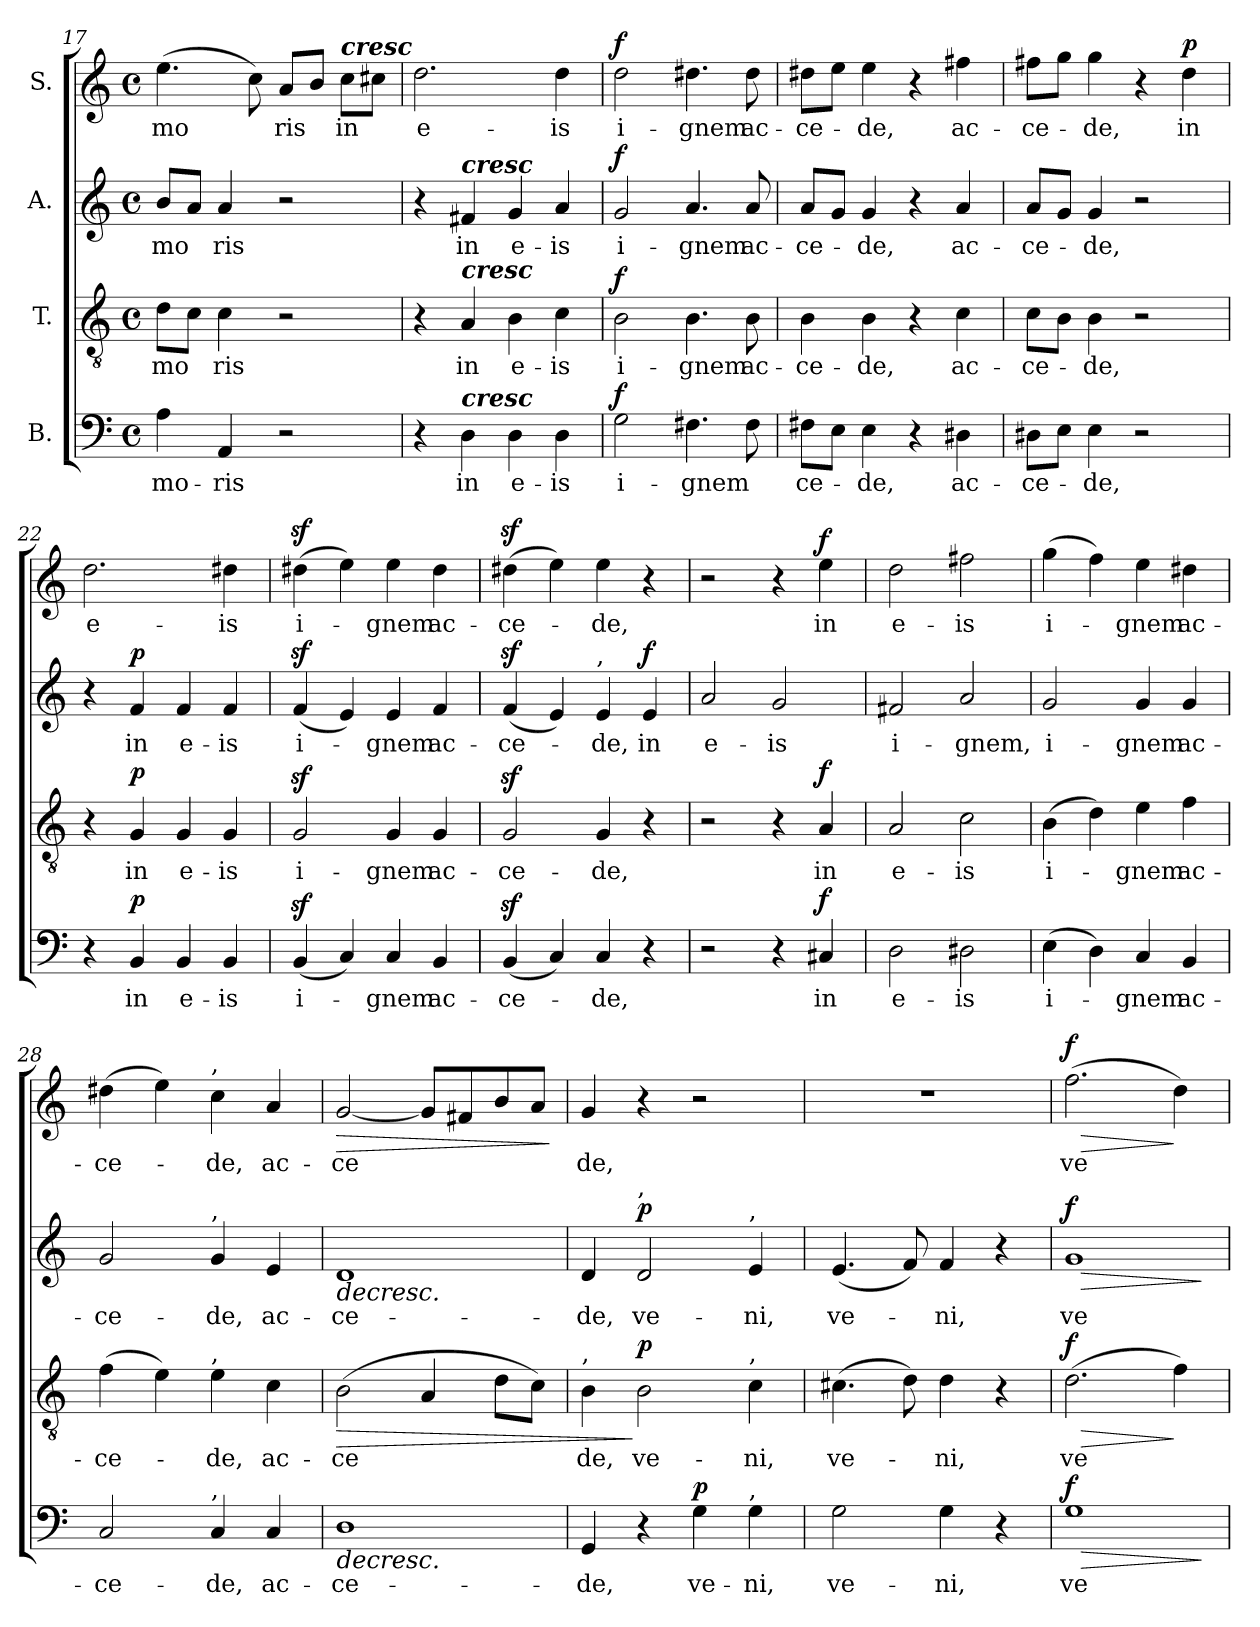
**kern	**text	**dynam	**kern	**text	**dynam	**kern	**text	**dynam	**kern	**text	**dynam
*part4	*part4	*part4	*part3	*part3	*part3	*part2	*part2	*part2	*part1	*part1	*part1
*staff4	*staff4	*staff4	*staff3	*staff3	*staff3	*staff2	*staff2	*staff2	*staff1	*staff1	*staff1
*I"B.	*	*	*I"T.	*	*	*I"A.	*	*	*I"S.	*	*
!!LO:LB:g=z
*clefF4	*	*	*clefGv2	*	*	*clefG2	*	*	*clefG2	*	*
*k[]	*	*	*k[]	*	*	*k[]	*	*	*k[]	*	*
*M4/4	*	*	*M4/4	*	*	*M4/4	*	*	*M4/4	*	*
*met(c)	*	*	*met(c)	*	*	*met(c)	*	*	*met(c)	*	*
=17	=17	=17	=17	=17	=17	=17	=17	=17	=17	=17	=17
!	!LO:LY:b	!	!	!LO:LY:b	!	!	!LO:LY:b	!	!	!LO:LY:b	!
4A\	-mo-	.	8d\L	-mo	.	8b/L	-mo	.	(>4.ee\	mo	.
.	.	.	8c\J	.	.	8a/J	.	.	.	.	.
!	!LO:LY:b	!	!	!LO:LY:b	!	!	!LO:LY:b	!	!	!	!
4AA/	-ris	.	4c\	ris	.	4a/	ris	.	.	.	.
.	.	.	.	.	.	.	.	.	8cc\)	.	.
!	!	!	!	!	!	!	!	!	!	!LO:LY:b	!
2r	.	.	2r	.	.	2r	.	.	8a/L	ris	.
.	.	.	.	.	.	.	.	.	8b/J	.	.
!	!	!	!	!	!	!	!	!	!LO:TX:a:Bi:t=cresc	!	!
!	!	!	!	!	!	!	!	!	!	!LO:LY:b	!
.	.	.	.	.	.	.	.	.	8cc\L	in	.
.	.	.	.	.	.	.	.	.	8cc#X\J	.	.
=18	=18	=18	=18	=18	=18	=18	=18	=18	=18	=18	=18
!	!	!	!	!	!	!	!	!	!	!LO:LY:b	!
4r	.	.	4r	.	.	4r	.	.	2.dd\	e-	.
!	!	!	!	!	!	!LO:TX:a:Bi:t=cresc	!	!	!	!	!
!	!	!	!LO:TX:a:Bi:t=cresc	!	!	!	!	!	!	!	!
!LO:TX:a:Bi:t=cresc	!	!	!	!	!	!	!	!	!	!	!
!	!LO:LY:b	!	!	!LO:LY:b	!	!	!LO:LY:b	!	!	!	!
4D\	in	.	4A/	in	.	4f#X/	in	.	.	.	.
!	!LO:LY:b	!	!	!LO:LY:b	!	!	!LO:LY:b	!	!	!	!
4D\	e-	.	4B\	e-	.	4g/	e-	.	.	.	.
!	!LO:LY:b	!	!	!LO:LY:b	!	!	!LO:LY:b	!	!	!LO:LY:b	!
4D\	-is	.	4c\	-is	.	4a/	-is	.	4dd\	-is	.
=19	=19	=19	=19	=19	=19	=19	=19	=19	=19	=19	=19
!	!LO:LY:b	!LO:DY:b	!	!LO:LY:b	!LO:DY:b	!	!LO:LY:b	!LO:DY:b	!	!LO:LY:b	!LO:DY:b
2G\	i-	f	2B\	i-	f	2g/	i-	f	2dd\	i-	f
!	!LO:LY:b	!	!	!LO:LY:b	!	!	!LO:LY:b	!	!	!LO:LY:b	!
4.F#X\	-gnem	.	4.B\	-gnem	.	4.a/	-gnem	.	4.dd#X\	-gnem	.
!	!	!	!	!LO:LY:b	!	!	!LO:LY:b	!	!	!LO:LY:b	!
8F#\	.	.	8B\	ac-	.	8a/	ac-	.	8dd#\	ac-	.
=20	=20	=20	=20	=20	=20	=20	=20	=20	=20	=20	=20
!	!LO:LY:b	!	!	!LO:LY:b	!	!	!LO:LY:b	!	!	!LO:LY:b	!
8F#X\L	ce-	.	4B\	-ce-	.	8a/L	-ce-	.	8dd#X\L	-ce-	.
8E\J	.	.	.	.	.	8g/J	.	.	8ee\J	.	.
!	!LO:LY:b	!	!	!LO:LY:b	!	!	!LO:LY:b	!	!	!LO:LY:b	!
4E\	-de,	.	4B\	-de,	.	4g/	-de,	.	4ee\	-de,	.
4r	.	.	4r	.	.	4r	.	.	4r	.	.
!	!LO:LY:b	!	!	!LO:LY:b	!	!	!LO:LY:b	!	!	!LO:LY:b	!
4D#X\	ac-	.	4c\	ac-	.	4a/	ac-	.	4ff#X\	ac-	.
=21	=21	=21	=21	=21	=21	=21	=21	=21	=21	=21	=21
!	!LO:LY:b	!	!	!LO:LY:b	!	!	!LO:LY:b	!	!	!LO:LY:b	!
8D#X\L	-ce-	.	8c\L	-ce-	.	8a/L	-ce-	.	8ff#X\L	-ce-	.
8E\J	.	.	8B\J	.	.	8g/J	.	.	8gg\J	.	.
!	!LO:LY:b	!	!	!LO:LY:b	!	!	!LO:LY:b	!	!	!LO:LY:b	!
4E\	-de,	.	4B\	-de,	.	4g/	-de,	.	4gg\	-de,	.
2r	.	.	2r	.	.	2r	.	.	4r	.	.
!	!	!	!	!	!	!	!	!	!	!LO:LY:b	!LO:DY:b
.	.	.	.	.	.	.	.	.	4dd\	in	p
!!LO:PB:g=z
=22	=22	=22	=22	=22	=22	=22	=22	=22	=22	=22	=22
!	!	!	!	!	!	!	!	!	!	!LO:LY:b	!
4r	.	.	4r	.	.	4r	.	.	2.dd\	e-	.
!	!LO:LY:b	!LO:DY:b	!	!LO:LY:b	!LO:DY:b	!	!LO:LY:b	!LO:DY:b	!	!	!
4BB/	in	p	4G/	in	p	4f/	in	p	.	.	.
!	!LO:LY:b	!	!	!LO:LY:b	!	!	!LO:LY:b	!	!	!	!
4BB/	e-	.	4G/	e-	.	4f/	e-	.	.	.	.
!	!LO:LY:b	!	!	!LO:LY:b	!	!	!LO:LY:b	!	!	!LO:LY:b	!
4BB/	-is	.	4G/	-is	.	4f/	-is	.	4dd#X\	-is	.
=23	=23	=23	=23	=23	=23	=23	=23	=23	=23	=23	=23
!	!LO:LY:b	!	!	!LO:LY:b	!	!	!LO:LY:b	!	!	!LO:LY:b	!
(<4BBz</	i-	.	2Gz</	i-	.	(<4fz</	i-	.	(>4dd#Xz<\	i-	.
4C/)	.	.	.	.	.	4e/)	.	.	4ee\)	.	.
!	!LO:LY:b	!	!	!LO:LY:b	!	!	!LO:LY:b	!	!	!LO:LY:b	!
4C/	-gnem	.	4G/	-gnem	.	4e/	-gnem	.	4ee\	-gnem	.
!	!LO:LY:b	!	!	!LO:LY:b	!	!	!LO:LY:b	!	!	!LO:LY:b	!
4BB/	ac-	.	4G/	ac-	.	4f/	ac-	.	4dd#\	ac-	.
=24	=24	=24	=24	=24	=24	=24	=24	=24	=24	=24	=24
!	!LO:LY:b	!	!	!LO:LY:b	!	!	!LO:LY:b	!	!	!LO:LY:b	!
(<4BBz</	-ce-	.	2Gz</	-ce-	.	(<4fz</	-ce-	.	(>4dd#Xz<\	-ce-	.
4C/)	.	.	.	.	.	4e/)	.	.	4ee\)	.	.
!	!	!	!	!	!	!LO:TX:a:t=,	!	!	!	!	!
!	!LO:LY:b	!	!	!LO:LY:b	!	!	!LO:LY:b	!	!	!LO:LY:b	!
4C/	-de,	.	4G/	-de,	.	4e/	-de,	.	4ee\	-de,	.
!	!	!	!	!	!	!	!LO:LY:b	!LO:DY:b	!	!	!
4r	.	.	4r	.	.	4e/	in	f	4r	.	.
=25	=25	=25	=25	=25	=25	=25	=25	=25	=25	=25	=25
!	!	!	!	!	!	!	!LO:LY:b	!	!	!	!
2r	.	.	2r	.	.	2a/	e-	.	2r	.	.
!	!	!	!	!	!	!	!LO:LY:b	!	!	!	!
4r	.	.	4r	.	.	2g/	-is	.	4r	.	.
!	!LO:LY:b	!LO:DY:b	!	!LO:LY:b	!LO:DY:b	!	!	!	!	!LO:LY:b	!LO:DY:b
4C#X/	in	f	4A/	in	f	.	.	.	4ee\	in	f
=26	=26	=26	=26	=26	=26	=26	=26	=26	=26	=26	=26
!	!LO:LY:b	!	!	!LO:LY:b	!	!	!LO:LY:b	!	!	!LO:LY:b	!
2D\	e-	.	2A/	e-	.	2f#X/	i-	.	2dd\	e-	.
!	!LO:LY:b	!	!	!LO:LY:b	!	!	!LO:LY:b	!	!	!LO:LY:b	!
2D#X\	-is	.	2c\	-is	.	2a/	-gnem,	.	2ff#X\	-is	.
=27	=27	=27	=27	=27	=27	=27	=27	=27	=27	=27	=27
!	!LO:LY:b	!	!	!LO:LY:b	!	!	!LO:LY:b	!	!	!LO:LY:b	!
(>4E\	i-	.	(>4B\	i-	.	2g/	i-	.	(>4gg\	i-	.
4D\)	.	.	4d\)	.	.	.	.	.	4ff\)	.	.
!	!LO:LY:b	!	!	!LO:LY:b	!	!	!LO:LY:b	!	!	!LO:LY:b	!
4C/	-gnem	.	4e\	-gnem	.	4g/	-gnem	.	4ee\	-gnem	.
!	!LO:LY:b	!	!	!LO:LY:b	!	!	!LO:LY:b	!	!	!LO:LY:b	!
4BB/	ac-	.	4f\	ac-	.	4g/	ac-	.	4dd#X\	ac-	.
!!LO:LB:g=z
=28	=28	=28	=28	=28	=28	=28	=28	=28	=28	=28	=28
!	!LO:LY:b	!	!	!LO:LY:b	!	!	!LO:LY:b	!	!	!LO:LY:b	!
2C/	-ce-	.	(>4f\	-ce-	.	2g/	-ce-	.	(>4dd#X\	-ce-	.
.	.	.	4e\)	.	.	.	.	.	4ee\)	.	.
!	!	!	!	!	!	!	!	!	!LO:TX:a:t=,	!	!
!	!	!	!	!	!	!LO:TX:a:t=,	!	!	!	!	!
!	!	!	!LO:TX:a:t=,	!	!	!	!	!	!	!	!
!LO:TX:a:t=,	!	!	!	!	!	!	!	!	!	!	!
!	!LO:LY:b	!	!	!LO:LY:b	!	!	!LO:LY:b	!	!	!LO:LY:b	!
4C/	-de,	.	4e\	-de,	.	4g/	-de,	.	4cc\	-de,	.
!	!LO:LY:b	!	!	!LO:LY:b	!	!	!LO:LY:b	!	!	!LO:LY:b	!
4C/	ac-	.	4c\	ac-	.	4e/	ac-	.	4a/	ac-	.
=29	=29	=29	=29	=29	=29	=29	=29	=29	=29	=29	=29
!	!LO:LY:b	!LO:HP:b	!	!LO:LY:b	!LO:HP:b	!	!LO:LY:b	!LO:HP:b	!	!LO:LY:b	!LO:HP:b
1D	-ce-	>	(>2B\	-ce	>	1d	-ce-	>	[2g/	-ce	>
.	.	.	4A/	.	.	.	.	.	8g/L]	.	.
.	.	.	.	.	.	.	.	.	8f#X/	.	.
.	.	.	8d\L	.	.	.	.	.	8b/	.	.
.	.	.	8c\J)	.	.	.	.	.	8a/J	.	.
.	.	.	.	.	.	.	.	.	.	.	]
=30	=30	=30	=30	=30	=30	=30	=30	=30	=30	=30	=30
!	!	!	!LO:TX:a:t=,	!	!	!	!	!	!	!	!
!	!LO:LY:b	!	!	!LO:LY:b	!	!	!LO:LY:b	!	!	!LO:LY:b	!
4GG/	-de,	.	4B\	de,	.	4d/	-de,	.	4g/	de,	.
!	!	!	!	!	!	!LO:TX:a:t=,	!	!	!	!	!
!	!	!	!	!LO:LY:b	!LO:DY:n=1:b	!	!LO:LY:b	!LO:DY:b	!	!	!
4r	.	.	2B\	ve-	] p	2d/	ve-	p	4r	.	.
!	!LO:LY:b	!LO:DY:b	!	!	!	!	!	!	!	!	!
4G\	ve-	p	.	.	.	.	.	.	2r	.	.
!	!	!	!	!	!	!LO:TX:a:t=,	!	!	!	!	!
!	!	!	!LO:TX:a:t=,	!	!	!	!	!	!	!	!
!LO:TX:a:t=,	!	!	!	!	!	!	!	!	!	!	!
!	!LO:LY:b	!	!	!LO:LY:b	!	!	!LO:LY:b	!	!	!	!
4G\	-ni,	.	4c\	-ni,	.	4e/	-ni,	.	.	.	.
.	.	]	.	.	.	.	.	.	.	.	.
=31	=31	=31	=31	=31	=31	=31	=31	=31	=31	=31	=31
!	!LO:LY:b	!	!	!LO:LY:b	!	!	!LO:LY:b	!	!	!	!
2G\	ve-	.	(>4.c#X\	ve-	.	(<4.e/	ve-	.	1r	.	.
.	.	.	8d\)	.	.	8f/)	.	]	.	.	.
!	!LO:LY:b	!	!	!LO:LY:b	!	!	!LO:LY:b	!	!	!	!
4G\	-ni,	.	4d\	-ni,	.	4f/	-ni,	.	.	.	.
4r	.	.	4r	.	.	4r	.	.	.	.	.
=32	=32	=32	=32	=32	=32	=32	=32	=32	=32	=32	=32
!	!LO:LY:b	!LO:HP:b	!	!LO:LY:b	!LO:HP:b	!	!LO:LY:b	!LO:HP:b	!	!LO:LY:b	!LO:HP:b
!	!	!LO:DY:n=1:b	!	!	!LO:DY:n=1:b	!	!	!LO:DY:n=1:b	!	!	!LO:DY:n=1:b
1G	ve-	> f	(>2.d\	ve	> f	1g	ve-	> f	(>2.ff\	ve	> f
.	.	.	4f\)	.	]	.	.	.	4dd\)	.	]
.	.	]	.	.	.	.	.	]	.	.	.
=	=	=	=	=	=	=	=	=	=	=	=
*-	*-	*-	*-	*-	*-	*-	*-	*-	*-	*-	*-
